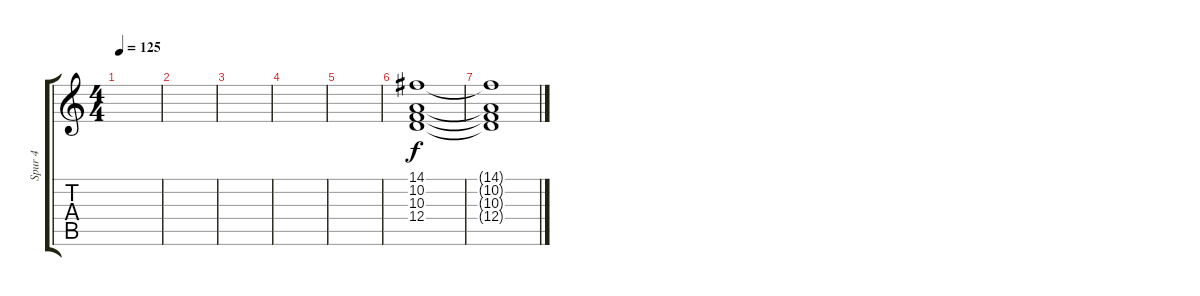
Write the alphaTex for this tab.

\track ("Spur 4" "Spur 4") {instrument rockorgan}
\staff {score tabs}
\tuning (E4 B3 G3 D3 A2 E2) {hide}
\ts (4 4)
\tempo 125
\clef g2
\ks c
|
|
|
|
|
(14.1 10.2 10.3 12.4).1{volume 6 instrument applause} |
(14.1{t} 10.2{t} 10.3{t} 12.4{t}).1
